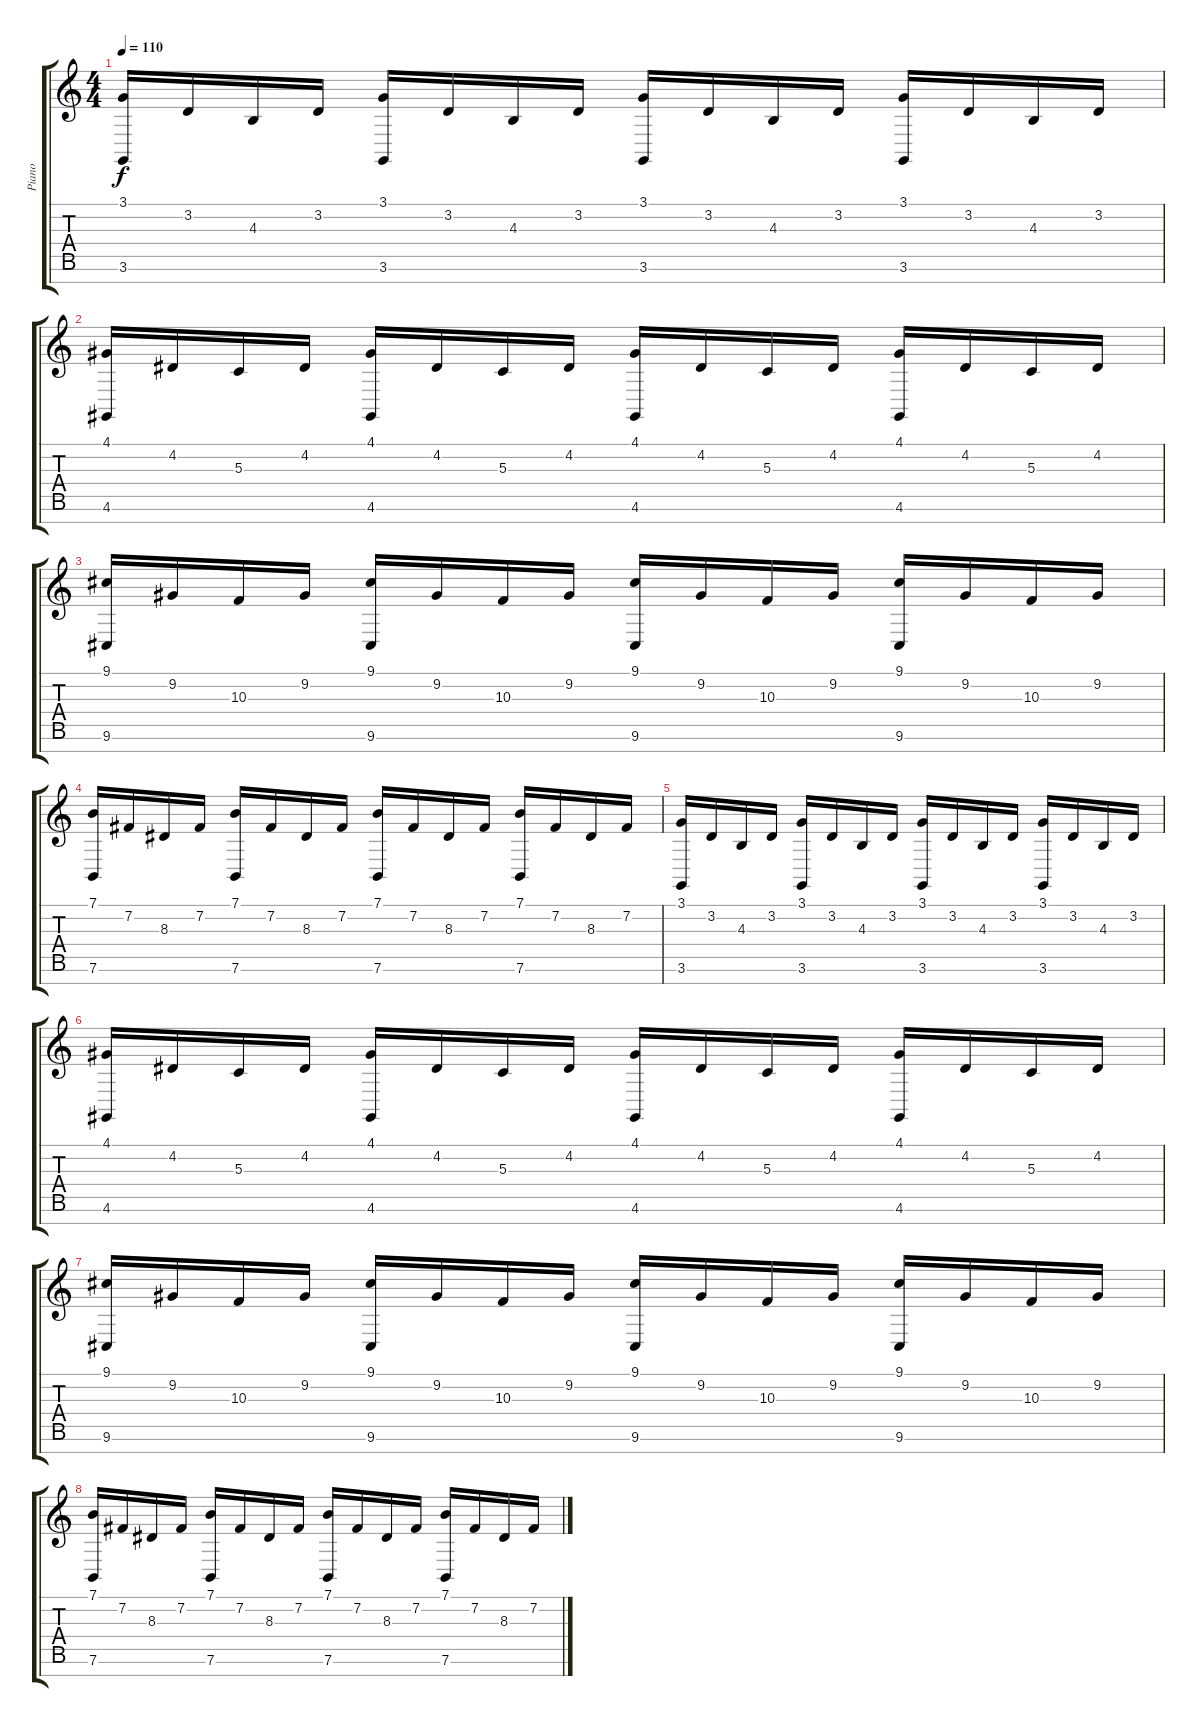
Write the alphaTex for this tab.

\track ("Piano" "Piano") {instrument electricgrandpiano}
\staff {score tabs}
\tuning (E4 B3 G3 D3 A2 E2 B1) {hide}
\ts (4 4)
\tempo 110
\clef g2
\ks c
(3.1 3.6).16{dy f} 3.2.16 4.3.16 3.2.16 (3.1 3.6).16 3.2.16 4.3.16 3.2.16 (3.1 3.6).16 3.2.16 4.3.16 3.2.16 (3.1 3.6).16 3.2.16 4.3.16 3.2.16 |
(4.1 4.6).16 4.2.16 5.3.16 4.2.16 (4.1 4.6).16 4.2.16 5.3.16 4.2.16 (4.1 4.6).16 4.2.16 5.3.16 4.2.16 (4.1 4.6).16 4.2.16 5.3.16 4.2.16 |
(9.1 9.6).16 9.2.16 10.3.16 9.2.16 (9.1 9.6).16 9.2.16 10.3.16 9.2.16 (9.1 9.6).16 9.2.16 10.3.16 9.2.16 (9.1 9.6).16 9.2.16 10.3.16 9.2.16 |
(7.1 7.6).16 7.2.16 8.3.16 7.2.16 (7.1 7.6).16 7.2.16 8.3.16 7.2.16 (7.1 7.6).16 7.2.16 8.3.16 7.2.16 (7.1 7.6).16 7.2.16 8.3.16 7.2.16 |
(3.1 3.6).16 3.2.16 4.3.16 3.2.16 (3.1 3.6).16 3.2.16 4.3.16 3.2.16 (3.1 3.6).16 3.2.16 4.3.16 3.2.16 (3.1 3.6).16 3.2.16 4.3.16 3.2.16 |
(4.1 4.6).16 4.2.16 5.3.16 4.2.16 (4.1 4.6).16 4.2.16 5.3.16 4.2.16 (4.1 4.6).16 4.2.16 5.3.16 4.2.16 (4.1 4.6).16 4.2.16 5.3.16 4.2.16 |
(9.1 9.6).16 9.2.16 10.3.16 9.2.16 (9.1 9.6).16 9.2.16 10.3.16 9.2.16 (9.1 9.6).16 9.2.16 10.3.16 9.2.16 (9.1 9.6).16 9.2.16 10.3.16 9.2.16 |
(7.1 7.6).16 7.2.16 8.3.16 7.2.16 (7.1 7.6).16 7.2.16 8.3.16 7.2.16 (7.1 7.6).16 7.2.16 8.3.16 7.2.16 (7.1 7.6).16 7.2.16 8.3.16 7.2.16
